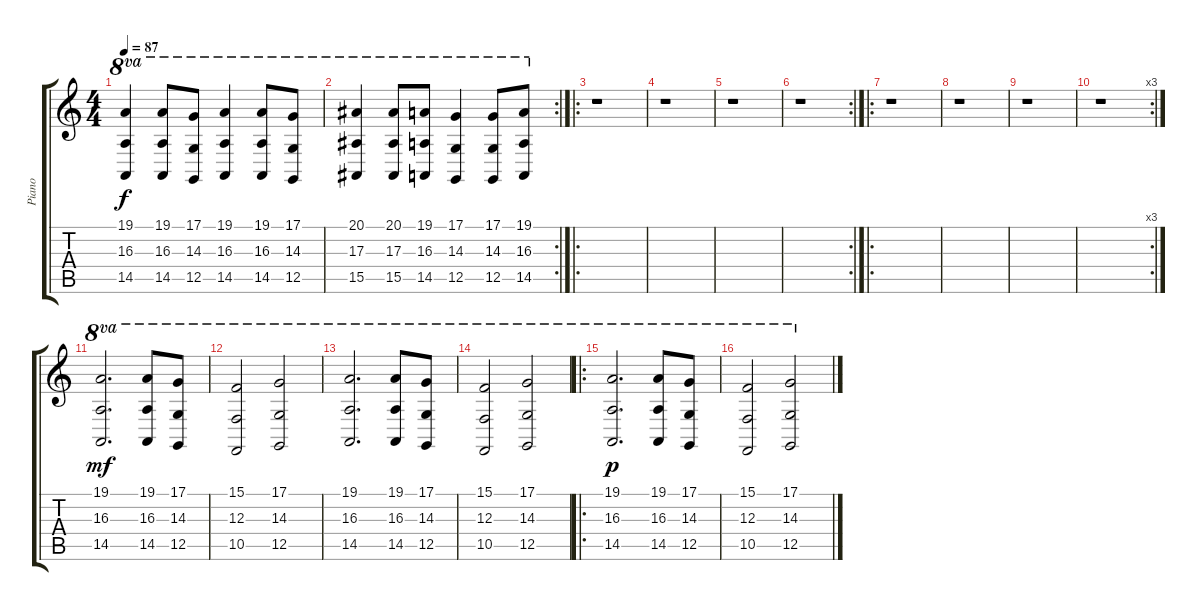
\track ("Piano" "Piano") {instrument acousticgrandpiano}
\staff {score tabs}
\tuning (D4 A3 F3 C3 G2 C2) {hide}
\ts (4 4)
\tempo 87
\clef g2
\ks c
(19.1 16.3 14.5).4{ot 8va dy f} (19.1 16.3 14.5).8{ot 8va} (17.1 14.3 12.5).8{ot 8va} (19.1 16.3 14.5).4{ot 8va} (19.1 16.3 14.5).8{ot 8va} (17.1 14.3 12.5).8{ot 8va} |
\rc 2
(20.1 17.3 15.5).4{ot 8va} (20.1 17.3 15.5).8{ot 8va} (19.1 16.3 14.5).8{ot 8va} (17.1 14.3 12.5).4{ot 8va} (17.1 14.3 12.5).8{ot 8va} (19.1 16.3 14.5).8{ot 8va} |
\ro
r.1 |
r.1 |
r.1 |
\rc 2
r.1 |
\ro
r.1 |
r.1 |
r.1 |
\rc 3
r.1 |
(19.1 16.3 14.5).2{d ot 8va dy mf} (19.1 16.3 14.5).8{ot 8va} (17.1 14.3 12.5).8{ot 8va} |
(15.1 12.3 10.5).2{ot 8va} (17.1 14.3 12.5).2{ot 8va} |
(19.1 16.3 14.5).2{d ot 8va} (19.1 16.3 14.5).8{ot 8va} (17.1 14.3 12.5).8{ot 8va} |
(15.1 12.3 10.5).2{ot 8va} (17.1 14.3 12.5).2{ot 8va} |
\ro
(19.1 16.3 14.5).2{d ot 8va dy p} (19.1 16.3 14.5).8{ot 8va} (17.1 14.3 12.5).8{ot 8va} |
(15.1 12.3 10.5).2{ot 8va} (17.1 14.3 12.5).2{ot 8va}
